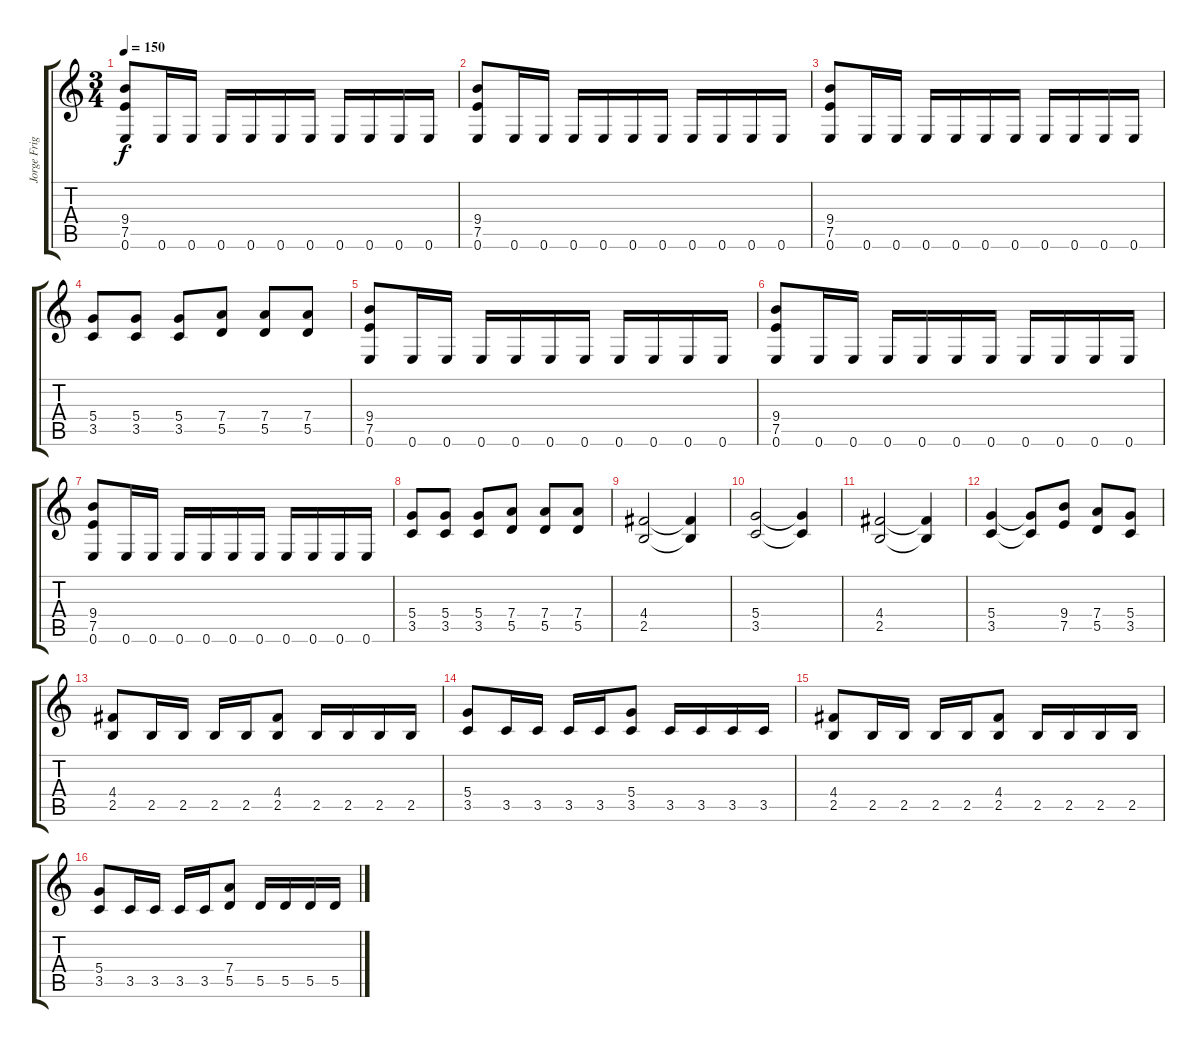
\track ("Jorge Frigerio Base L" "Jorge Frig") {instrument distortionguitar}
\staff {score tabs}
\tuning (E4 B3 G3 D3 A2 E2) {hide}
\ts (3 4)
\tempo 150
\clef g2
\ks c
(9.4 7.5 0.6).8{dy f} 0.6.16 0.6.16 0.6.16 0.6.16 0.6.16 0.6.16 0.6.16 0.6.16 0.6.16 0.6.16 |
(9.4 7.5 0.6).8 0.6.16 0.6.16 0.6.16 0.6.16 0.6.16 0.6.16 0.6.16 0.6.16 0.6.16 0.6.16 |
(9.4 7.5 0.6).8 0.6.16 0.6.16 0.6.16 0.6.16 0.6.16 0.6.16 0.6.16 0.6.16 0.6.16 0.6.16 |
(5.4 3.5).8 (5.4 3.5).8 (5.4 3.5).8 (7.4 5.5).8 (7.4 5.5).8 (7.4 5.5).8 |
(9.4 7.5 0.6).8 0.6.16 0.6.16 0.6.16 0.6.16 0.6.16 0.6.16 0.6.16 0.6.16 0.6.16 0.6.16 |
(9.4 7.5 0.6).8 0.6.16 0.6.16 0.6.16 0.6.16 0.6.16 0.6.16 0.6.16 0.6.16 0.6.16 0.6.16 |
(9.4 7.5 0.6).8 0.6.16 0.6.16 0.6.16 0.6.16 0.6.16 0.6.16 0.6.16 0.6.16 0.6.16 0.6.16 |
(5.4 3.5).8 (5.4 3.5).8 (5.4 3.5).8 (7.4 5.5).8 (7.4 5.5).8 (7.4 5.5).8 |
(4.4 2.5).2 (4.4{t} 2.5{t}).4 |
(5.4 3.5).2 (5.4{t} 3.5{t}).4 |
(4.4 2.5).2 (4.4{t} 2.5{t}).4 |
(5.4 3.5).4 (5.4{t} 3.5{t}).8 (9.4 7.5).8 (7.4 5.5).8 (5.4 3.5).8 |
(4.4 2.5).8 2.5.16 2.5.16 2.5.16 2.5.16 (4.4 2.5).8 2.5.16 2.5.16 2.5.16 2.5.16 |
(5.4 3.5).8 3.5.16 3.5.16 3.5.16 3.5.16 (5.4 3.5).8 3.5.16 3.5.16 3.5.16 3.5.16 |
(4.4 2.5).8 2.5.16 2.5.16 2.5.16 2.5.16 (4.4 2.5).8 2.5.16 2.5.16 2.5.16 2.5.16 |
(5.4 3.5).8 3.5.16 3.5.16 3.5.16 3.5.16 (7.4 5.5).8 5.5.16 5.5.16 5.5.16 5.5.16
